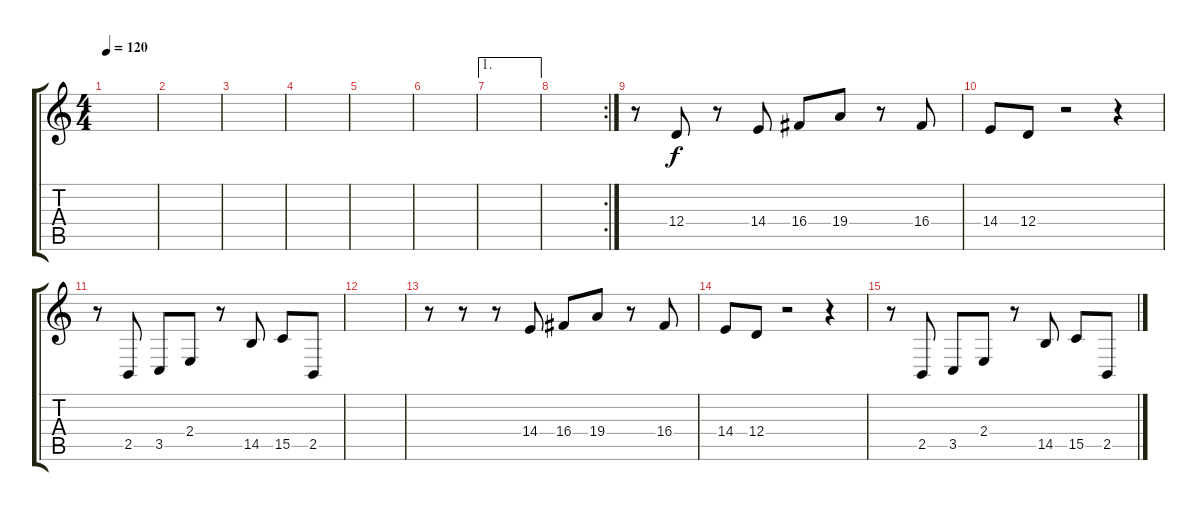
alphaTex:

\track "" {instrument acousticgrandpiano}
\staff {score tabs}
\tuning (E4 B3 G3 D3 A2 E2) {hide}
\ts (4 4)
\tempo 120
\clef g2
\ks c
|
|
|
|
|
|
\ae 1
|
\rc 2
|
r.8 12.4.8 r.8 14.4.8 16.4.8 19.4.8 r.8 16.4.8 |
14.4.8 12.4.8 r.2 r.4 |
r.8 2.5.8 3.5.8 2.4.8 r.8 14.5.8 15.5.8 2.5.8 |
|
r.8 r.8 r.8 14.4.8 16.4.8 19.4.8 r.8 16.4.8 |
14.4.8 12.4.8 r.2 r.4 |
r.8 2.5.8 3.5.8 2.4.8 r.8 14.5.8 15.5.8 2.5.8
